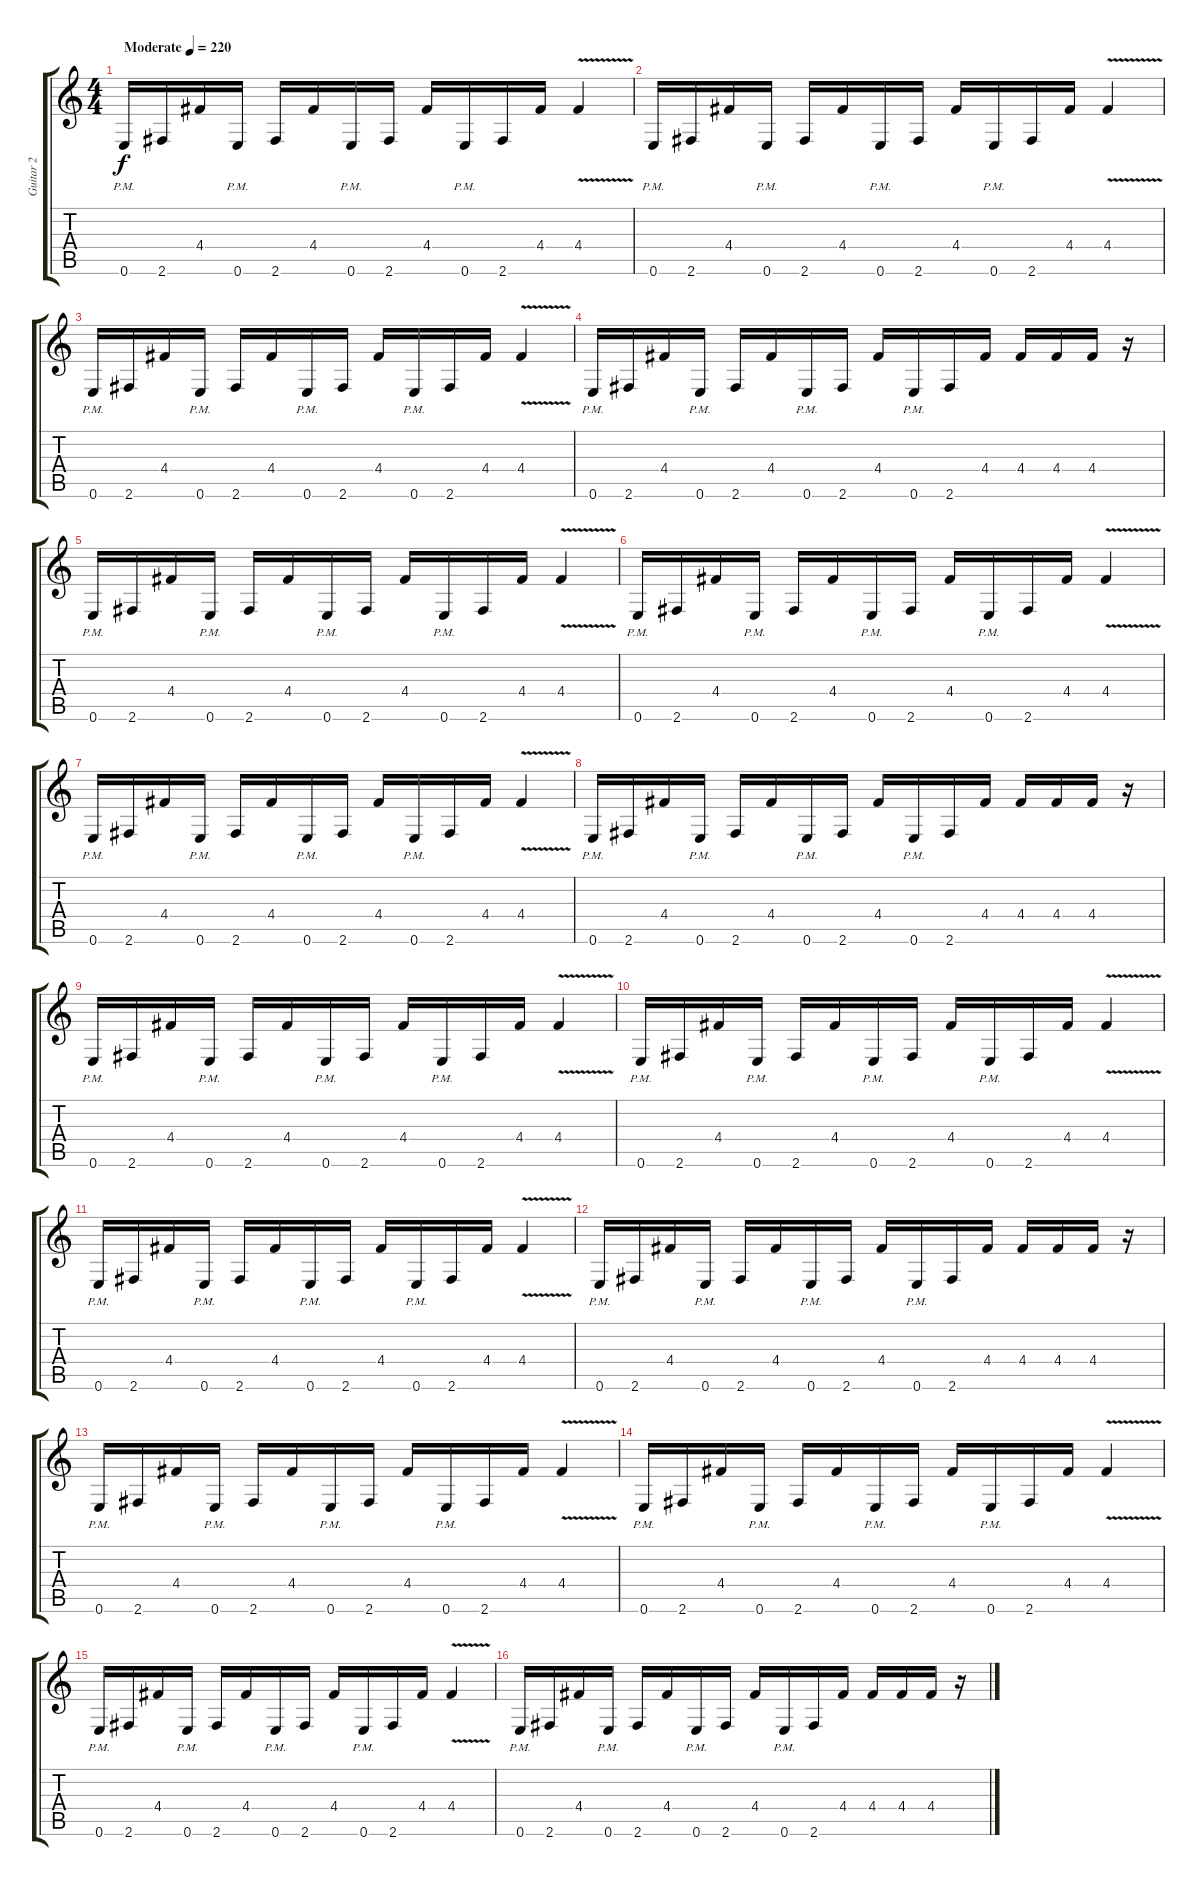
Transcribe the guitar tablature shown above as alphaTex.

\track ("Guitar 2" "Guitar 2") {instrument distortionguitar}
\staff {score tabs}
\tuning (E4 B3 G3 D3 A2 E2) {hide}
\ts (4 4)
\tempo (220 "Moderate")
\tempo 110
\tempo (220 "Moderate")
\clef g2
\ks c
0.6{pm}.16{dy f instrument distortionguitar} 2.6.16 4.4.16 0.6{pm}.16 2.6.16 4.4.16 0.6{pm}.16 2.6.16 4.4.16 0.6{pm}.16 2.6.16 4.4.16 4.4{v}.4 |
0.6{pm}.16 2.6.16 4.4.16 0.6{pm}.16 2.6.16 4.4.16 0.6{pm}.16 2.6.16 4.4.16 0.6{pm}.16 2.6.16 4.4.16 4.4{v}.4 |
0.6{pm}.16 2.6.16 4.4.16 0.6{pm}.16 2.6.16 4.4.16 0.6{pm}.16 2.6.16 4.4.16 0.6{pm}.16 2.6.16 4.4.16 4.4{v}.4 |
0.6{pm}.16 2.6.16 4.4.16 0.6{pm}.16 2.6.16 4.4.16 0.6{pm}.16 2.6.16 4.4.16 0.6{pm}.16 2.6.16 4.4.16 4.4.16 4.4.16 4.4.16 r.16 |
0.6{pm}.16 2.6.16 4.4.16 0.6{pm}.16 2.6.16 4.4.16 0.6{pm}.16 2.6.16 4.4.16 0.6{pm}.16 2.6.16 4.4.16 4.4{v}.4 |
0.6{pm}.16 2.6.16 4.4.16 0.6{pm}.16 2.6.16 4.4.16 0.6{pm}.16 2.6.16 4.4.16 0.6{pm}.16 2.6.16 4.4.16 4.4{v}.4 |
0.6{pm}.16 2.6.16 4.4.16 0.6{pm}.16 2.6.16 4.4.16 0.6{pm}.16 2.6.16 4.4.16 0.6{pm}.16 2.6.16 4.4.16 4.4{v}.4 |
0.6{pm}.16 2.6.16 4.4.16 0.6{pm}.16 2.6.16 4.4.16 0.6{pm}.16 2.6.16 4.4.16 0.6{pm}.16 2.6.16 4.4.16 4.4.16 4.4.16 4.4.16 r.16 |
0.6{pm}.16 2.6.16 4.4.16 0.6{pm}.16 2.6.16 4.4.16 0.6{pm}.16 2.6.16 4.4.16 0.6{pm}.16 2.6.16 4.4.16 4.4{v}.4 |
0.6{pm}.16 2.6.16 4.4.16 0.6{pm}.16 2.6.16 4.4.16 0.6{pm}.16 2.6.16 4.4.16 0.6{pm}.16 2.6.16 4.4.16 4.4{v}.4 |
0.6{pm}.16 2.6.16 4.4.16 0.6{pm}.16 2.6.16 4.4.16 0.6{pm}.16 2.6.16 4.4.16 0.6{pm}.16 2.6.16 4.4.16 4.4{v}.4 |
0.6{pm}.16 2.6.16 4.4.16 0.6{pm}.16 2.6.16 4.4.16 0.6{pm}.16 2.6.16 4.4.16 0.6{pm}.16 2.6.16 4.4.16 4.4.16 4.4.16 4.4.16 r.16 |
0.6{pm}.16 2.6.16 4.4.16 0.6{pm}.16 2.6.16 4.4.16 0.6{pm}.16 2.6.16 4.4.16 0.6{pm}.16 2.6.16 4.4.16 4.4{v}.4 |
0.6{pm}.16 2.6.16 4.4.16 0.6{pm}.16 2.6.16 4.4.16 0.6{pm}.16 2.6.16 4.4.16 0.6{pm}.16 2.6.16 4.4.16 4.4{v}.4 |
0.6{pm}.16 2.6.16 4.4.16 0.6{pm}.16 2.6.16 4.4.16 0.6{pm}.16 2.6.16 4.4.16 0.6{pm}.16 2.6.16 4.4.16 4.4{v}.4 |
0.6{pm}.16 2.6.16 4.4.16 0.6{pm}.16 2.6.16 4.4.16 0.6{pm}.16 2.6.16 4.4.16 0.6{pm}.16 2.6.16 4.4.16 4.4.16 4.4.16 4.4.16 r.16
